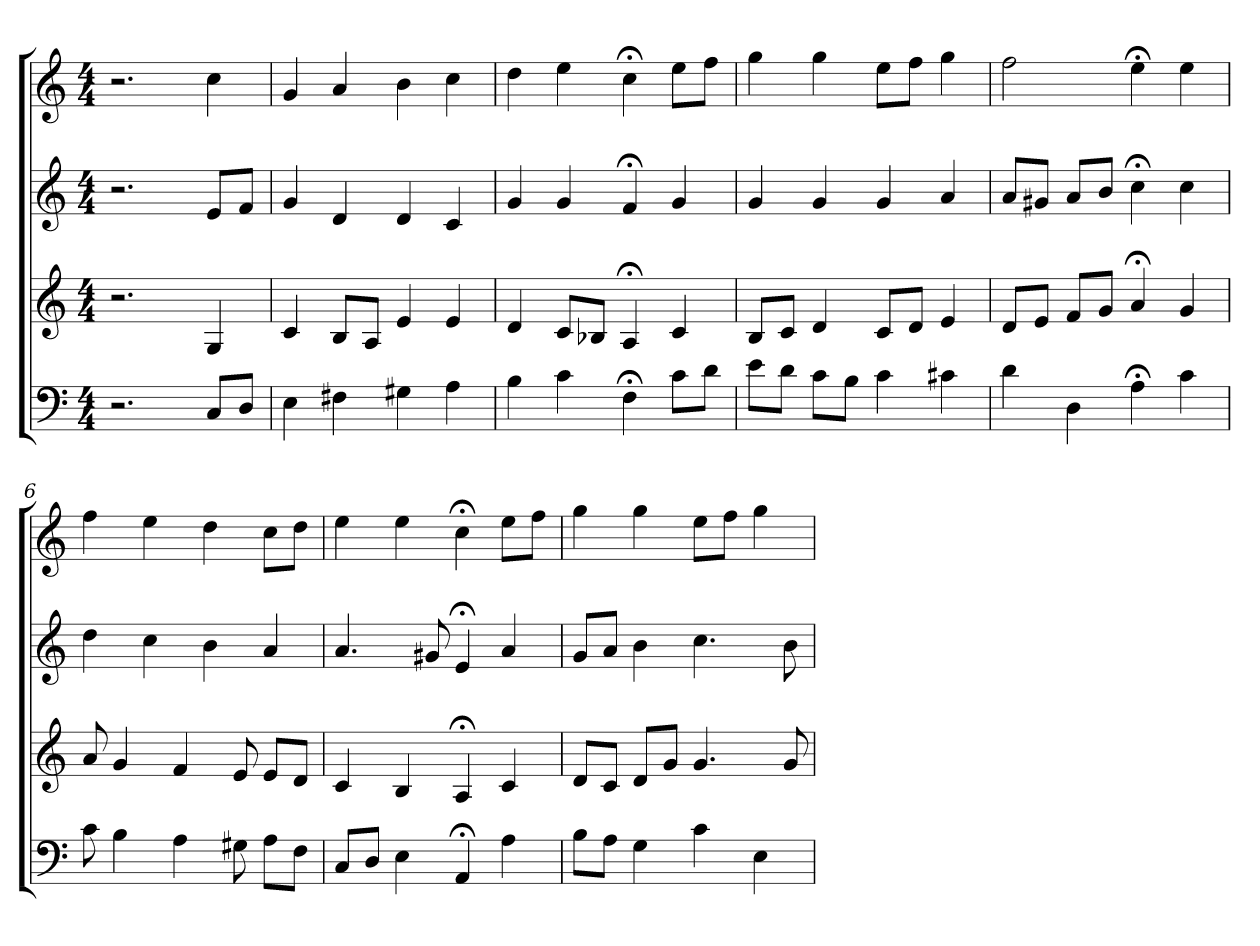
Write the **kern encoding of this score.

**kern	**kern	**kern	**kern
*part4	*part3	*part2	*part1
*staff4	*staff3	*staff2	*staff1
*clefF4	*clefG2	*clefG2	*clefG2
*k[]	*k[]	*k[]	*k[]
*C:	*C:	*C:	*C:
*M4/4	*M4/4	*M4/4	*M4/4
=1	=1	=1	=1
2.r	2.r	2.r	2.r
8C/L	4G	8e/L	4cc
8D/J	.	8f/J	.
=2	=2	=2	=2
4E	4c	4g	4g
4F#X	8B/L	4d	4a
.	8A/J	.	.
4G#X	4e	4d	4b
4A	4e	4c	4cc
=3	=3	=3	=3
4B	4d	4g	4dd
4c	8c/L	4g	4ee
.	8B-X/J	.	.
4F;<	4A;<	4f;<	4cc;<
8c\L	4c	4g	8ee\L
8d\J	.	.	8ff\J
=4	=4	=4	=4
8e\L	8B/L	4g	4gg
8d\J	8c/J	.	.
8c\L	4d	4g	4gg
8B\J	.	.	.
4c	8c/L	4g	8ee\L
.	8d/J	.	8ff\J
4c#X	4e	4a	4gg
=5	=5	=5	=5
4d	8d/L	8a/L	2ff
.	8e/J	8g#X/J	.
4D	8f/L	8a/L	.
.	8g/J	8b/J	.
4A;<	4a;<	4cc;<	4ee;<
4c	4g	4cc	4ee
=6	=6	=6	=6
8c	8a	4dd	4ff
4B	4g	.	.
.	.	4cc	4ee
4A	4f	.	.
.	.	4b	4dd
8G#X	8e	.	.
8A\L	8e/L	4a	8cc\L
8F\J	8d/J	.	8dd\J
=7	=7	=7	=7
8C/L	4c	4.a	4ee
8D/J	.	.	.
4E	4B	.	4ee
.	.	8g#X	.
4AA;<	4A;<	4e;<	4cc;<
4A	4c	4a	8ee\L
.	.	.	8ff\J
=8	=8	=8	=8
8B\L	8d/L	8g/L	4gg
8A\J	8c/J	8a/J	.
4G	8d/L	4b	4gg
.	8g/J	.	.
4c	4.g	4.cc	8ee\L
.	.	.	8ff\J
4E	.	.	4gg
.	8g	8b	.
=	=	=	=
*-	*-	*-	*-
